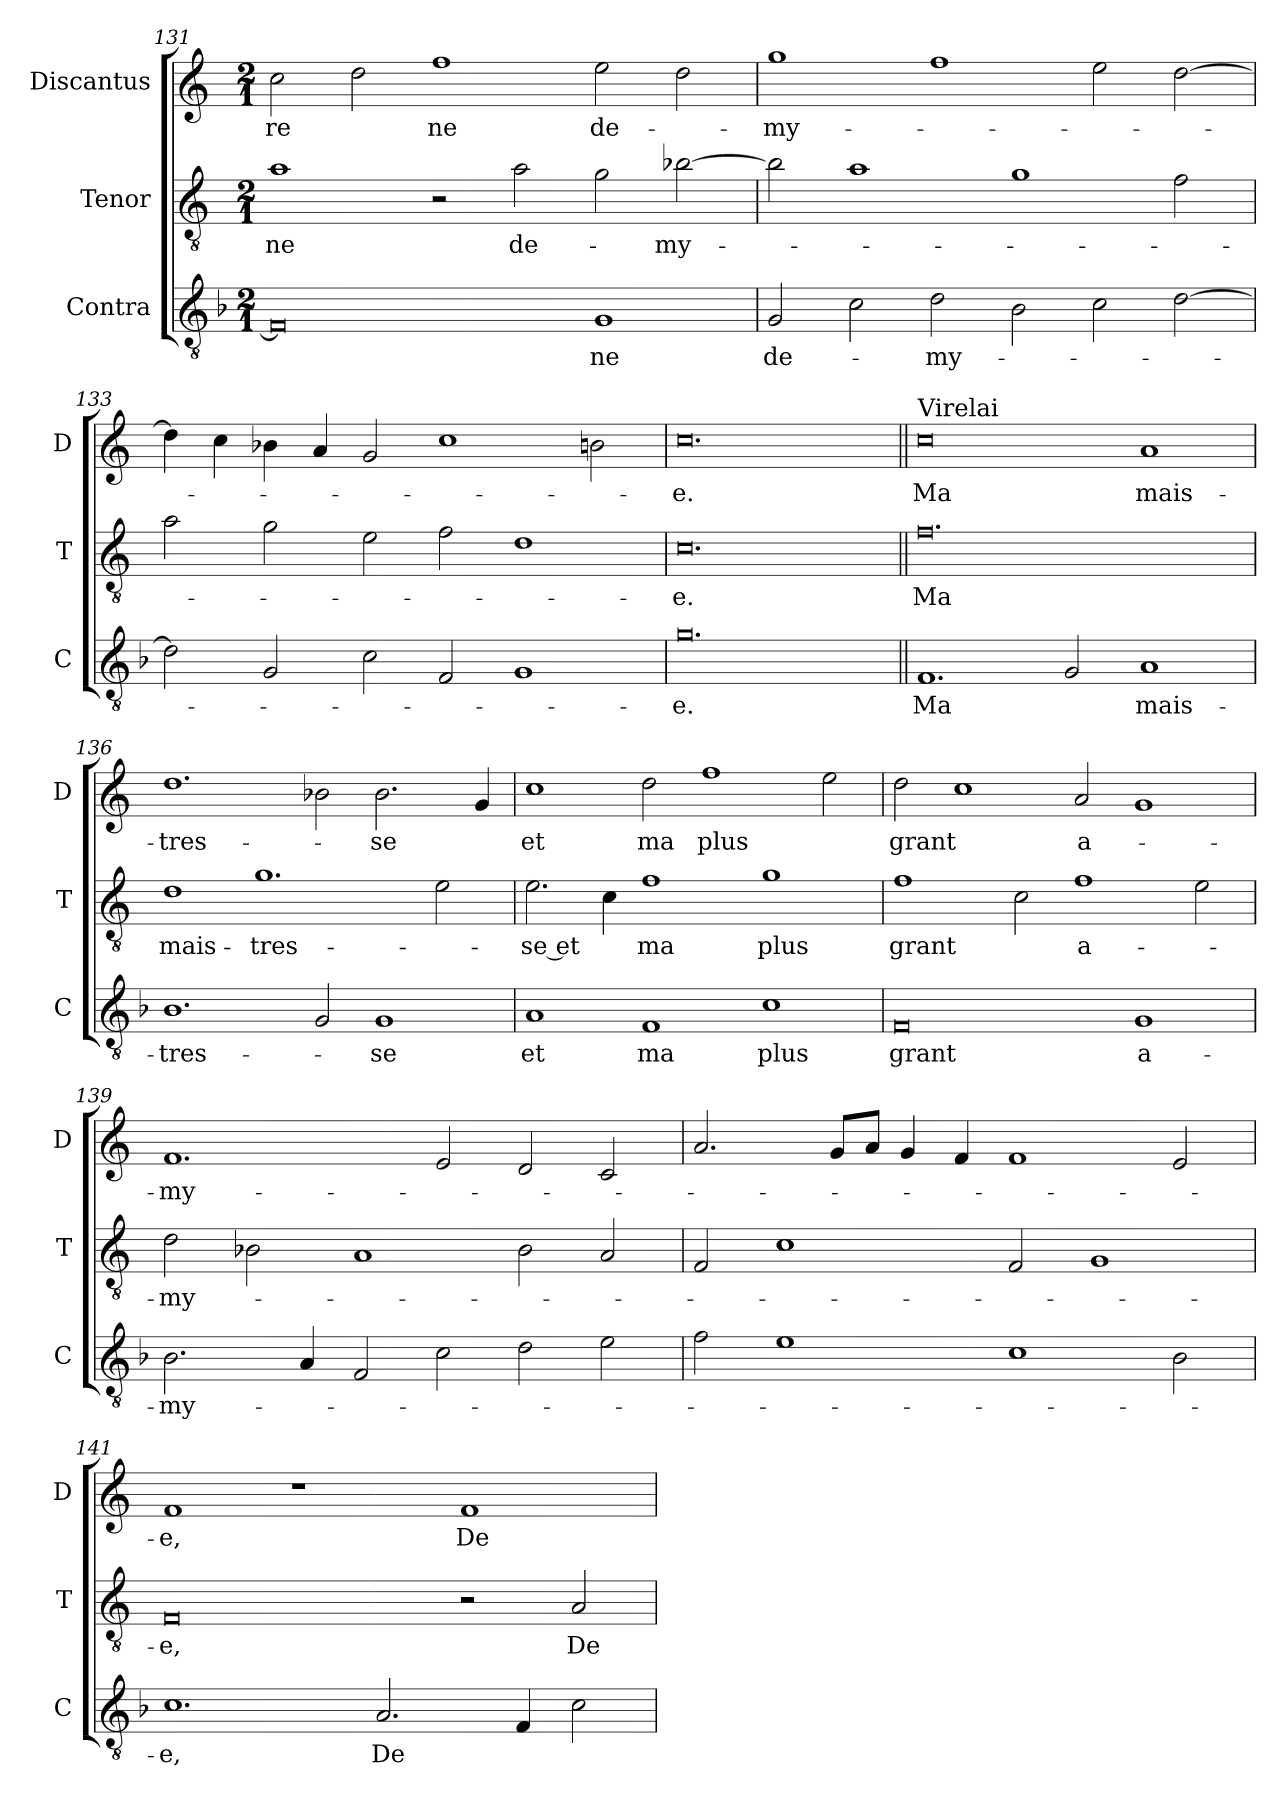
**kern	**text	**kern	**text	**kern	**text
*part3	*part3	*part2	*part2	*part1	*part1
*staff3	*staff3	*staff2	*staff2	*staff1	*staff1
*I"Contra	*	*I"Tenor	*	*I"Discantus	*
*I'C	*	*I'T	*	*I'D	*
*clefGv2	*	*clefGv2	*	*clefG2	*
*k[b-]	*	*k[]	*	*k[]	*
*M2/1	*	*M2/1	*	*M2/1	*
=131	=131	=131	=131	=131	=131
0F]	.	1a	ne	2cc\	-re
.	.	.	.	2dd\	.
.	.	2r	.	1ff	ne
.	.	2a\	de-	.	.
1G	ne	2g\	.	2ee\	de-
.	.	[2b-\	-my-	2dd\	.
=132	=132	=132	=132	=132	=132
2G/	de-	2b-\]	.	1gg	-my-
2c\	.	1a	.	.	.
2d\	-my-	.	.	1ff	.
2B-\	.	1g	.	.	.
2c\	.	.	.	2ee\	.
[2d\	.	2f\	.	[2dd\	.
=133	=133	=133	=133	=133	=133
2d\]	.	2a\	.	4dd\]	.
.	.	.	.	4cc\	.
2G/	.	2g\	.	4b-\	.
.	.	.	.	4a/	.
2c\	.	2e\	.	2g/	.
2F/	.	2f\	.	1cc	.
1G	.	1d	.	.	.
.	.	.	.	2bn\	.
=134	=134	=134	=134	=134	=134
0.g	-e.	0.c	-e.	0.cc	-e.
!!LO:LB:g=z
=135||	=135||	=135||	=135||	=135||	=135||
!	!	!	!	!LO:TX:a:t=Virelai	!
1.F	Ma	0.f	Ma	0cc	Ma
2G/	.	.	.	.	.
1A	mais-	.	.	1a	mais-
=136	=136	=136	=136	=136	=136
1.B-	-tres-	1d	mais-	1.dd	-tres-
.	.	1.g	-tres-	.	.
2G/	.	.	.	2b-\	.
1G	-se	.	.	2.b-\	-se
.	.	2e\	.	.	.
.	.	.	.	4g/	.
=137	=137	=137	=137	=137	=137
1A	et	2.e\	-se et	1cc	et
.	.	4c\	.	.	.
1F	ma	1f	ma	2dd\	ma
.	.	.	.	1ff	plus
1c	plus	1g	plus	.	.
.	.	.	.	2ee\	.
=138	=138	=138	=138	=138	=138
0F	grant	1f	grant	2dd\	grant
.	.	.	.	1cc	.
.	.	2c\	.	.	.
.	.	1f	a-	2a/	a-
1G	a-	.	.	1g	.
.	.	2e\	.	.	.
=139	=139	=139	=139	=139	=139
2.B-\	-my-	2d\	-my-	1.f	-my-
.	.	2B-\	.	.	.
4A/	.	.	.	.	.
2F/	.	1A	.	.	.
2c\	.	.	.	2e/	.
2d\	.	2B-\	.	2d/	.
2e\	.	2A/	.	2c/	.
=140	=140	=140	=140	=140	=140
2f\	.	2F/	.	2.a/	.
1e	.	1c	.	.	.
.	.	.	.	8g/L	.
.	.	.	.	8a/J	.
.	.	.	.	4g/	.
.	.	.	.	4f/	.
1c	.	2F/	.	1f	.
.	.	1G	.	.	.
2B-\	.	.	.	2e/	.
=141	=141	=141	=141	=141	=141
1.c	-e,	0F	-e,	1f	-e,
.	.	.	.	1r	.
2.A/	De	.	.	.	.
.	.	2r	.	1f	De
4F/	.	.	.	.	.
2c\	.	2A/	De	.	.
=	=	=	=	=	=
*-	*-	*-	*-	*-	*-
